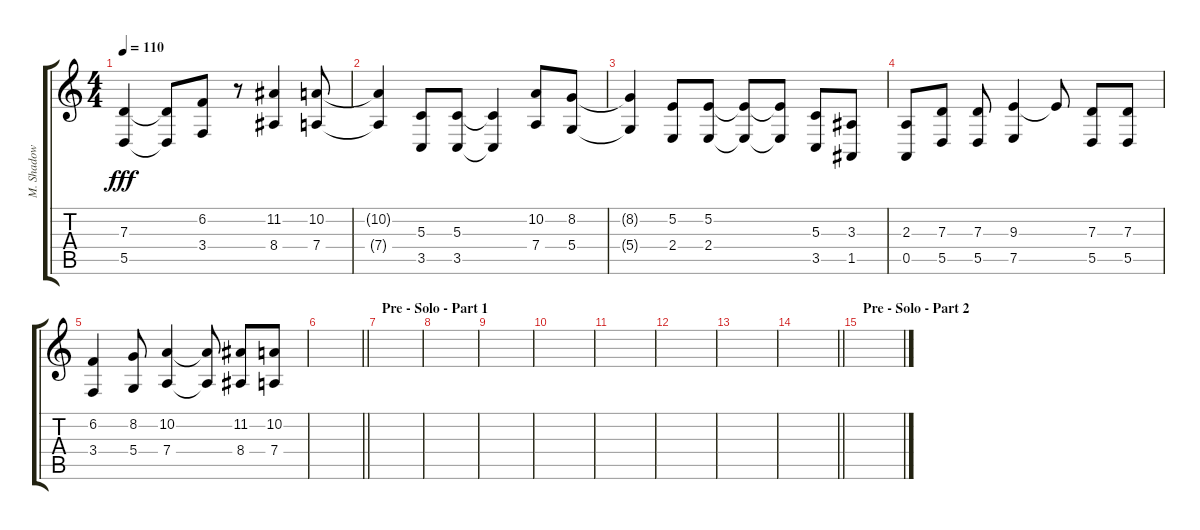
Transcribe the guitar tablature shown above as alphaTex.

\track (" M. Shadows " " M. Shadow") {instrument fiddle}
\staff {score tabs}
\tuning (E4 B3 G3 D3 A2 D2) {hide}
\ts (4 4)
\tempo 110
\clef g2
\ks c
(7.3{t} 5.5{t}).4{dy fff} (7.3{t} 5.5{t}).8 (6.2 3.4).8 r.8 (11.2 8.4).4 (10.2 7.4).8 |
(10.2{t} 7.4{t}).4 (5.3 3.5).8 (5.3 3.5).8 (5.3{t} 3.5{t}).4 (10.2 7.4).8 (8.2 5.4).8 |
(8.2{t} 5.4{t}).4 (5.2 2.4).8 (5.2 2.4).8 (5.2{t} 2.4{t}).8 (5.2{t} 2.4{t}).8 (5.3 3.5).8 (3.3 1.5).8 |
(2.3 0.5).8 (7.3 5.5).8 (7.3 5.5).8 (9.3 7.5).4 9.3{t}.8 (7.3 5.5).8 (7.3 5.5).8 |
(6.2 3.4).4 (8.2 5.4).8 (10.2 7.4).4 (10.2{t} 7.4{t}).8 (11.2 8.4).8 (10.2 7.4).8 |
\barLineRight lightlight
|
\section ("" "Pre - Solo - Part 1")
|
|
|
|
|
|
|
\barLineRight lightlight
|
\section ("" "Pre - Solo - Part 2")
